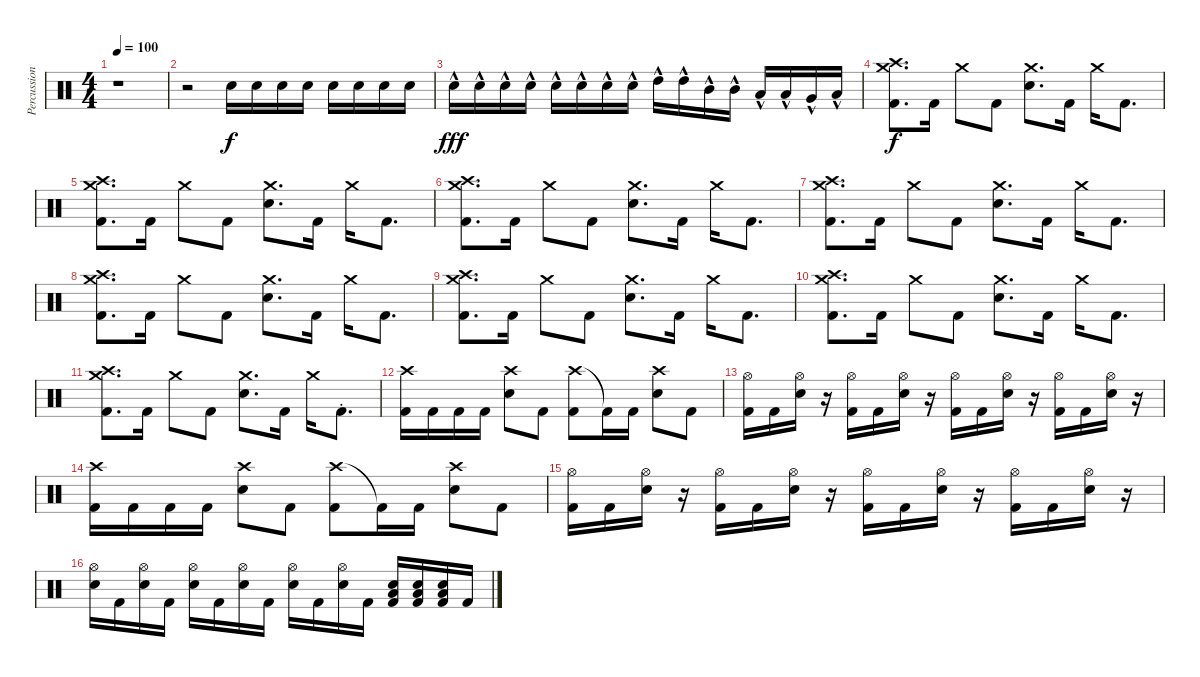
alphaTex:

\track ("Percussion" "Percussion") {instrument percussion}
\staff {score}
\articulation defaults
\ts (4 4)
\tempo 100
\clef neutral
\ks c
r.1{dy fff} |
r.2 "Snare (hit) 2".16{dy f} "Snare (hit) 2".16 "Snare (hit) 2".16 "Snare (hit) 2".16 "Snare (hit) 2".16 "Snare (hit) 2".16 "Snare (hit) 2".16 "Snare (hit) 2".16 |
"Snare (hit) 2"{hac}.16{dy fff} "Snare (hit) 2"{hac}.16 "Snare (hit) 2"{hac}.16 "Snare (hit) 2"{hac}.16 "Snare (hit) 2"{hac}.16 "Snare (hit) 2"{hac}.16 "Snare (hit) 2"{hac}.16 "Snare (hit) 2"{hac}.16 "High Tom (hit)"{hac}.16 "High Tom (hit)"{hac}.16 "Mid Tom (hit)"{hac}.16 "Mid Tom (hit)"{hac}.16 "Low Tom (hit)"{hac}.16 "Low Tom (hit)"{hac}.16 "Very Low Tom (hit)"{hac}.16 "Low Floor Tom (hit)"{hac}.16 |
("Crash high (hit)" "Kick (hit) 2" "Crash medium (hit)").8{d dy f} "Kick (hit) 2".16 "Crash medium (hit)".8 "Kick (hit) 2".8 ("Snare (hit) 2" "Crash medium (hit)").8{d} "Kick (hit) 2".16 "Crash medium (hit)".16 "Kick (hit) 2".8{d} |
("Crash high (hit)" "Kick (hit) 2" "Crash medium (hit)").8{d} "Kick (hit) 2".16 "Crash medium (hit)".8 "Kick (hit) 2".8 ("Snare (hit) 2" "Crash medium (hit)").8{d} "Kick (hit) 2".16 "Crash medium (hit)".16 "Kick (hit) 2".8{d} |
("Crash high (hit)" "Kick (hit) 2" "Crash medium (hit)").8{d} "Kick (hit) 2".16 "Crash medium (hit)".8 "Kick (hit) 2".8 ("Snare (hit) 2" "Crash medium (hit)").8{d} "Kick (hit) 2".16 "Crash medium (hit)".16 "Kick (hit) 2".8{d} |
("Crash high (hit)" "Kick (hit) 2" "Crash medium (hit)").8{d} "Kick (hit) 2".16 "Crash medium (hit)".8 "Kick (hit) 2".8 ("Snare (hit) 2" "Crash medium (hit)").8{d} "Kick (hit) 2".16 "Crash medium (hit)".16 "Kick (hit) 2".8{d} |
("Crash high (hit)" "Kick (hit) 2" "Crash medium (hit)").8{d} "Kick (hit) 2".16 "Crash medium (hit)".8 "Kick (hit) 2".8 ("Snare (hit) 2" "Crash medium (hit)").8{d} "Kick (hit) 2".16 "Crash medium (hit)".16 "Kick (hit) 2".8{d} |
("Crash high (hit)" "Kick (hit) 2" "Crash medium (hit)").8{d} "Kick (hit) 2".16 "Crash medium (hit)".8 "Kick (hit) 2".8 ("Snare (hit) 2" "Crash medium (hit)").8{d} "Kick (hit) 2".16 "Crash medium (hit)".16 "Kick (hit) 2".8{d} |
("Crash high (hit)" "Kick (hit) 2" "Crash medium (hit)").8{d} "Kick (hit) 2".16 "Crash medium (hit)".8 "Kick (hit) 2".8 ("Snare (hit) 2" "Crash medium (hit)").8{d} "Kick (hit) 2".16 "Crash medium (hit)".16 "Kick (hit) 2".8{d} |
("Crash high (hit)" "Kick (hit) 2" "Crash medium (hit)").8{d} "Kick (hit) 2".16 "Crash medium (hit)".8 "Kick (hit) 2".8 ("Snare (hit) 2" "Crash medium (hit)").8{d} "Kick (hit) 2".16 "Crash medium (hit)".16 "Kick (hit) 2"{st}.8{d} |
("Crash high (hit)" "Kick (hit) 2").16 "Kick (hit) 2".16 "Kick (hit) 2".16 "Kick (hit) 2".16 ("Crash high (hit)" "Snare (hit) 2").8 "Kick (hit) 2".8 ("Crash high (hit)" "Kick (hit) 2").8 "Kick (hit) 2"{t}.16 "Kick (hit) 2".16 ("Crash high (hit)" "Snare (hit) 2").8 "Kick (hit) 2".8 |
("Hi-Hat (open)" "Kick (hit) 2").16 "Kick (hit) 2".16 ("Hi-Hat (open)" "Snare (hit) 2").16 r.16 ("Hi-Hat (open)" "Kick (hit) 2").16 "Kick (hit) 2".16 ("Hi-Hat (open)" "Snare (hit) 2").16 r.16 ("Hi-Hat (open)" "Kick (hit) 2").16 "Kick (hit) 2".16 ("Hi-Hat (open)" "Snare (hit) 2").16 r.16 ("Hi-Hat (open)" "Kick (hit) 2").16 "Kick (hit) 2".16 ("Hi-Hat (open)" "Snare (hit) 2").16 r.16 |
("Crash high (hit)" "Kick (hit) 2").16 "Kick (hit) 2".16 "Kick (hit) 2".16 "Kick (hit) 2".16 ("Crash high (hit)" "Snare (hit) 2").8 "Kick (hit) 2".8 ("Crash high (hit)" "Kick (hit) 2").8 "Kick (hit) 2"{t}.16 "Kick (hit) 2".16 ("Crash high (hit)" "Snare (hit) 2").8 "Kick (hit) 2".8 |
("Hi-Hat (open)" "Kick (hit) 2").16 "Kick (hit) 2".16 ("Hi-Hat (open)" "Snare (hit) 2").16 r.16 ("Hi-Hat (open)" "Kick (hit) 2").16 "Kick (hit) 2".16 ("Hi-Hat (open)" "Snare (hit) 2").16 r.16 ("Hi-Hat (open)" "Kick (hit) 2").16 "Kick (hit) 2".16 ("Hi-Hat (open)" "Snare (hit) 2").16 r.16 ("Hi-Hat (open)" "Kick (hit) 2").16 "Kick (hit) 2".16 ("Hi-Hat (open)" "Snare (hit) 2").16 r.16 |
("Hi-Hat (open)" "Snare (hit) 2").16 "Kick (hit) 2".16 ("Hi-Hat (open)" "Snare (hit) 2").16 "Kick (hit) 2".16 ("Hi-Hat (open)" "Snare (hit) 2").16 "Kick (hit) 2".16 ("Hi-Hat (open)" "Snare (hit) 2").16 "Kick (hit) 2".16 ("Hi-Hat (open)" "Snare (hit) 2").16 "Kick (hit) 2".16 ("Hi-Hat (open)" "Snare (hit) 2").16 "Kick (hit) 2".16 ("Low Floor Tom (hit)" "Snare (hit) 2" "Kick (hit) 2").16 ("Low Floor Tom (hit)" "Snare (hit) 2" "Kick (hit) 2").16 ("Low Floor Tom (hit)" "Snare (hit) 2" "Kick (hit) 2").16 "Kick (hit) 2".16
